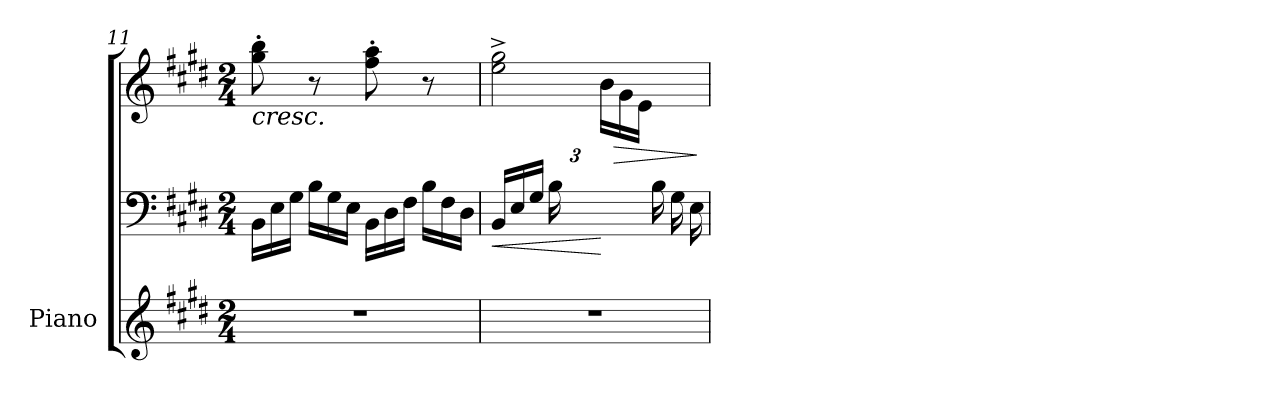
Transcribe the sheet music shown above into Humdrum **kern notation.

**kern	**kern	**kern	**dynam
*part1	*part1	*part1	*part1
*staff3	*staff2	*staff1	*staff1/2/3
*I"Piano	*	*	*
*I'Pno	*	*	*
*clefG2	*clefF4	*clefG2	*
*k[f#c#g#d#]	*k[f#c#g#d#]	*k[f#c#g#d#]	*
*M2/4	*M2/4	*M2/4	*
*	*Xtuplet	*	*
=11	=11	=11	=11
!	!	!LO:TX:b:i:t=cresc.	!
2r	24BB\LL	8gg#\' 8bb\'	.
.	24E\	.	.
.	24G#\JJ	.	.
.	24B\LL	8r	.
.	24G#\	.	.
.	24E\JJ	.	.
.	24BB\LL	8ff#\' 8aa\'	.
.	24D#\	.	.
.	24F#\JJ	.	.
.	24B\LL	8r	.
.	24F#\	.	.
.	24D#\JJ	.	.
!!LO:LB:g=z
=12	=12	=12	=12
!	!	!	!LO:HP:b=2
*	*	*^	*
2r	24BB/LL	2ee\^ 2gg#\^	6ryy	<
.	24E/	.	.	.
.	24G#/JJ	.	.	.
.	24B\LL	.	.	.
.	24%5ryy	.	24e\	.
.	.	.	24g#\JJ	.
*	*	*	*Xtuplet	*
.	.	.	24b\LL	[
!	!	!	!	!LO:HP:b
.	.	.	24g#\	>
.	.	.	24e\JJ	.
.	24B\LL	.	8ryy	.
.	24G#\	.	.	.
.	24E\JJ	.	.	.
*	*	*v	*v	*
.	.	.	]
=	=	=	=
*-	*-	*-	*-
